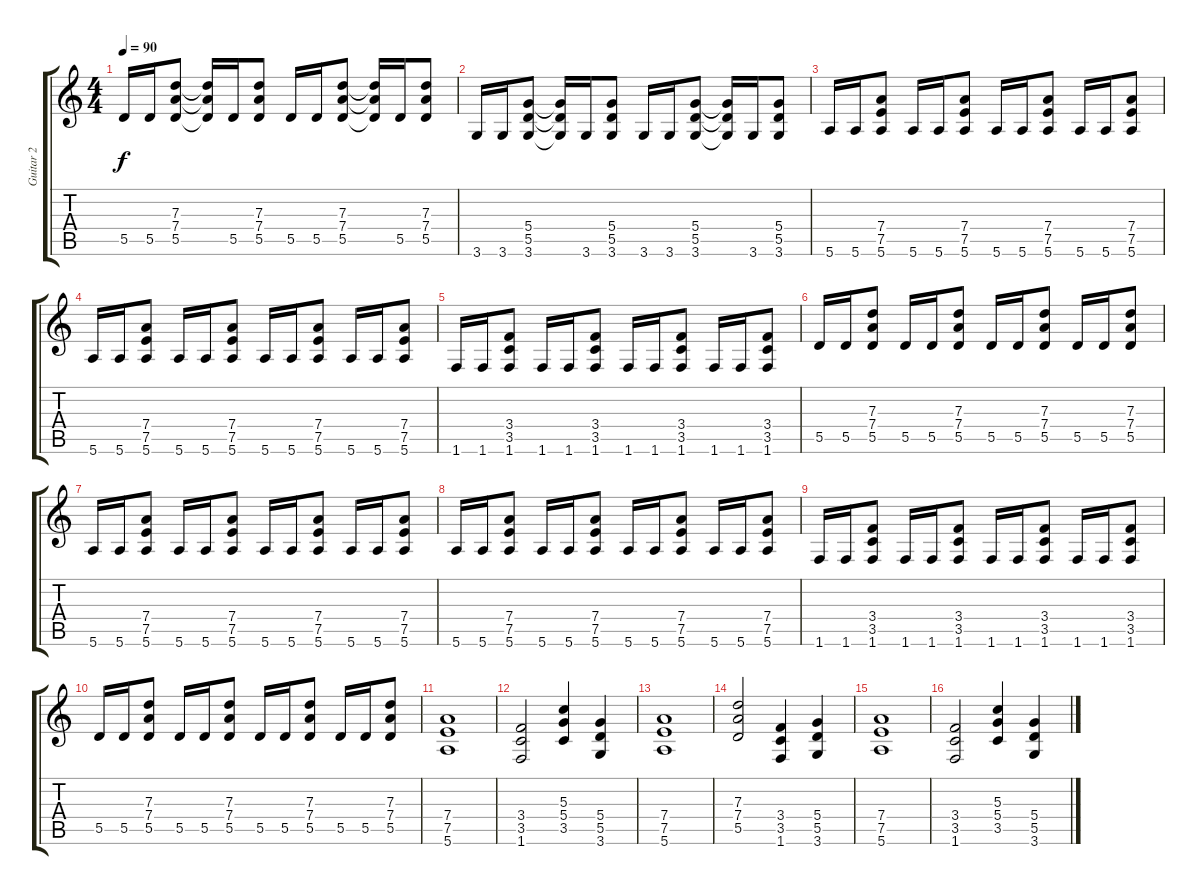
\track ("Guitar 2" "Guitar 2") {instrument acousticguitarnylon}
\staff {score tabs}
\tuning (E4 B3 G3 D3 A2 E2) {hide}
\ts (4 4)
\tempo 90
\clef g2
\ks c
5.5.16{dy f} 5.5.16 (7.3 7.4 5.5).8 (7.3{t} 7.4{t} 5.5{t}).16 5.5.16 (7.3 7.4 5.5).8 5.5.16 5.5.16 (7.3 7.4 5.5).8 (7.3{t} 7.4{t} 5.5{t}).16 5.5.16 (7.3 7.4 5.5).8 |
3.6.16 3.6.16 (5.4 5.5 3.6).8 (5.4{t} 5.5{t} 3.6{t}).16 3.6.16 (5.4 5.5 3.6).8 3.6.16 3.6.16 (5.4 5.5 3.6).8 (5.4{t} 5.5{t} 3.6{t}).16 3.6.16 (5.4 5.5 3.6).8 |
5.6.16 5.6.16 (7.4 7.5 5.6).8 5.6.16 5.6.16 (7.4 7.5 5.6).8 5.6.16 5.6.16 (7.4 7.5 5.6).8 5.6.16 5.6.16 (7.4 7.5 5.6).8 |
5.6.16 5.6.16 (7.4 7.5 5.6).8 5.6.16 5.6.16 (7.4 7.5 5.6).8 5.6.16 5.6.16 (7.4 7.5 5.6).8 5.6.16 5.6.16 (7.4 7.5 5.6).8 |
1.6.16 1.6.16 (3.4 3.5 1.6).8 1.6.16 1.6.16 (3.4 3.5 1.6).8 1.6.16 1.6.16 (3.4 3.5 1.6).8 1.6.16 1.6.16 (3.4 3.5 1.6).8 |
5.5.16 5.5.16 (7.3 7.4 5.5).8 5.5.16 5.5.16 (7.3 7.4 5.5).8 5.5.16 5.5.16 (7.3 7.4 5.5).8 5.5.16 5.5.16 (7.3 7.4 5.5).8 |
5.6.16 5.6.16 (7.4 7.5 5.6).8 5.6.16 5.6.16 (7.4 7.5 5.6).8 5.6.16 5.6.16 (7.4 7.5 5.6).8 5.6.16 5.6.16 (7.4 7.5 5.6).8 |
5.6.16 5.6.16 (7.4 7.5 5.6).8 5.6.16 5.6.16 (7.4 7.5 5.6).8 5.6.16 5.6.16 (7.4 7.5 5.6).8 5.6.16 5.6.16 (7.4 7.5 5.6).8 |
1.6.16 1.6.16 (3.4 3.5 1.6).8 1.6.16 1.6.16 (3.4 3.5 1.6).8 1.6.16 1.6.16 (3.4 3.5 1.6).8 1.6.16 1.6.16 (3.4 3.5 1.6).8 |
5.5.16 5.5.16 (7.3 7.4 5.5).8 5.5.16 5.5.16 (7.3 7.4 5.5).8 5.5.16 5.5.16 (7.3 7.4 5.5).8 5.5.16 5.5.16 (7.3 7.4 5.5).8 |
(7.4 7.5 5.6).1 |
(3.4 3.5 1.6).2 (5.3 5.4 3.5).4 (5.4 5.5 3.6).4 |
(7.4 7.5 5.6).1 |
(7.3 7.4 5.5).2 (3.4 3.5 1.6).4 (5.4 5.5 3.6).4 |
(7.4 7.5 5.6).1 |
(3.4 3.5 1.6).2 (5.3 5.4 3.5).4 (5.4 5.5 3.6).4
